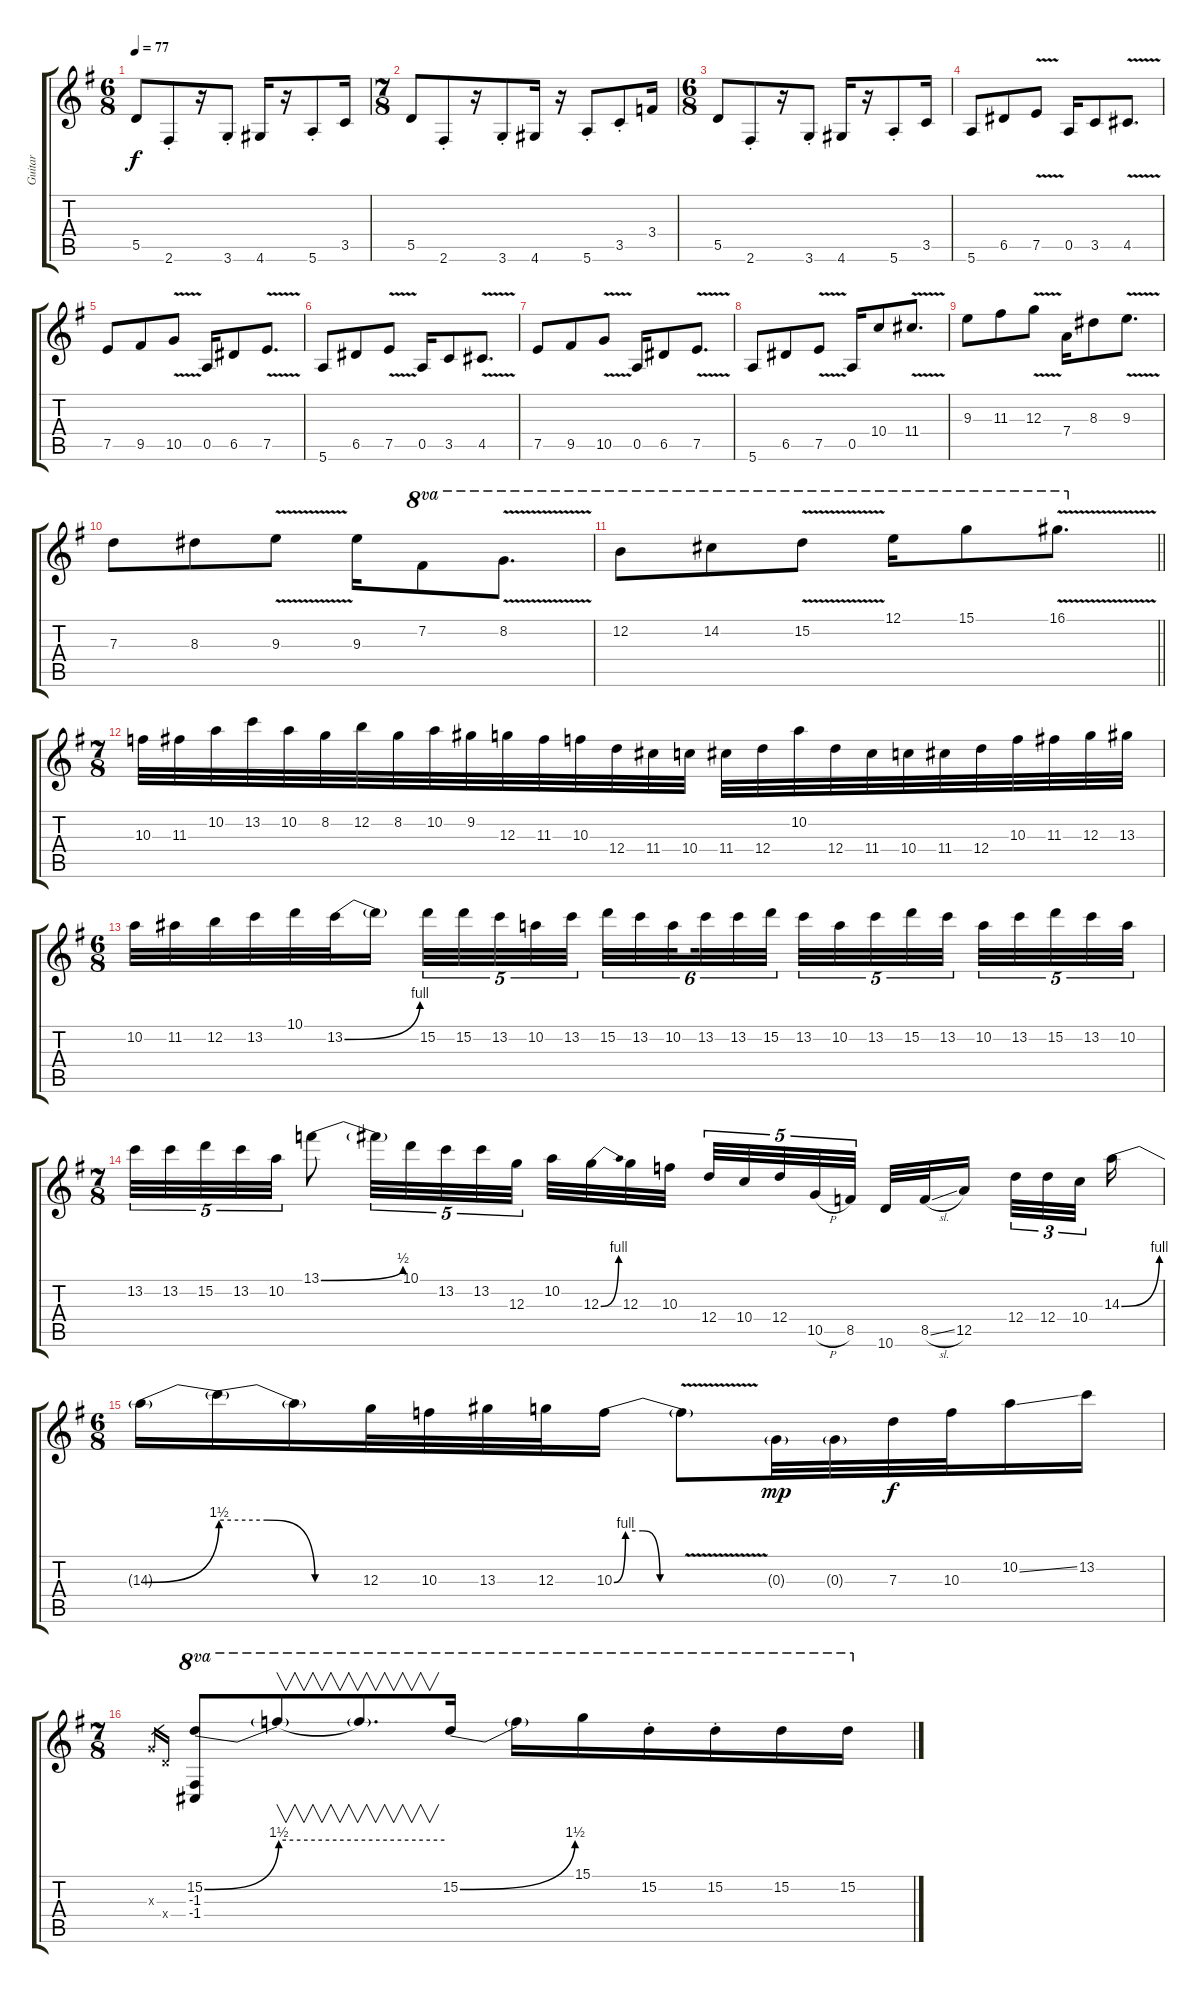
\track ("Guitar" "Guitar") {instrument distortionguitar}
\staff {score tabs}
\tuning (E4 B3 G3 D3 A2 E2) {hide}
\ts (6 8)
\tempo 77
\clef g2
\ks g
5.5.8{dy f} 2.6{st}.8 r.16 3.6{st}.8 4.6.16 r.16 5.6{st}.8 3.5.16 |
\ts (7 8)
5.5.8 2.6{st}.8 r.16 3.6{st}.8 4.6.16 r.16 5.6{st}.8 3.5{st}.8 3.4.16 |
\ts (6 8)
5.5.8 2.6{st}.8 r.16 3.6{st}.8 4.6.16 r.16 5.6{st}.8 3.5.16 |
5.6.8 6.5.8 7.5{v}.8 0.5.16 3.5.8 4.5{v}.8{d} |
7.5.8 9.5.8 10.5{v}.8 0.5.16 6.5.8 7.5{v}.8{d} |
5.6.8 6.5.8 7.5{v}.8 0.5.16 3.5.8 4.5{v}.8{d} |
7.5.8 9.5.8 10.5{v}.8 0.5.16 6.5.8 7.5{v}.8{d} |
5.6.8 6.5.8 7.5{v}.8 0.5.16 10.4.8 11.4{v}.8{d} |
9.3.8 11.3.8 12.3{v}.8 7.4.16 8.3.8 9.3{v}.8{d} |
7.3.8 8.3.8 9.3{v}.8 9.3.16 7.2.8{ot 8va} 8.2{v}.8{d ot 8va} |
\barLineRight lightlight
12.2.8{ot 8va} 14.2.8{ot 8va} 15.2{v}.8{ot 8va} 12.1.16{ot 8va} 15.1.8{ot 8va} 16.1{v}.8{d ot 8va} |
\ts (7 8)
10.3.32 11.3.32 10.2.32 13.2.32 10.2.32 8.2.32 12.2.32 8.2.32 10.2.32 9.2.32 12.3.32 11.3.32 10.3.32 12.4.32 11.4.32 10.4.32 11.4.32 12.4.32 10.2.32 12.4.32 11.4.32 10.4.32 11.4.32 12.4.32 10.3.32 11.3.32 12.3.32 13.3.32 |
\ts (6 8)
10.2.32 11.2.32 12.2.32 13.2.32 10.1.32 13.2{be (bend 0 0 60 4)}.32 13.2{t}.16{beam splitsecondary} 15.2.32{tu (5 4)} 15.2.32{tu (5 4)} 13.2.32{tu (5 4)} 10.2.32{tu (5 4)} 13.2.32{tu (5 4)} 15.2.32{tu (6 4)} 13.2.32{tu (6 4)} 10.2.32{tu (6 4) beam splitsecondary} 13.2.32{tu (6 4)} 13.2.32{tu (6 4)} 15.2.32{tu (6 4) beam splitsecondary} 13.2.32{tu (5 4)} 10.2.32{tu (5 4)} 13.2.32{tu (5 4)} 15.2.32{tu (5 4)} 13.2.32{tu (5 4) beam splitsecondary} 10.2.32{tu (5 4)} 13.2.32{tu (5 4)} 15.2.32{tu (5 4)} 13.2.32{tu (5 4)} 10.2.32{tu (5 4)} |
\ts (7 8)
13.2.32{tu (5 4)} 13.2.32{tu (5 4)} 15.2.32{tu (5 4)} 13.2.32{tu (5 4)} 10.2.32{tu (5 4)} 13.1{be (bend 0 0 60 2)}.8 13.1{t}.32{tu (5 4)} 10.1.32{tu (5 4)} 13.2.32{tu (5 4)} 13.2.32{tu (5 4)} 12.3.32{tu (5 4)} 10.2.32 12.3{be (bend 0 0 60 4)}.32 12.3.32 10.3.32 12.4.32{tu (5 4)} 10.4.32{tu (5 4)} 12.4.32{tu (5 4)} 10.5{h}.32{tu (5 4)} 8.5.32{tu (5 4)} 10.6.32 8.5{sl}.32 12.5.16 12.4.32{tu (3 2)} 12.4.32{tu (3 2)} 10.4.32{tu (3 2) beam splitsecondary} 14.3{be (bend 0 0 60 4)}.16 |
\ts (6 8)
14.3{be (bend 0 0 60 6) t}.16 14.3{be (custom 0 6 20 6 40 0 60 0) t}.16 14.3{t}.16 12.3.32 10.3.32 13.3.32 12.3.32 10.3{be (custom 0 0 10 4 25 4 40 0 60 0)}.16 10.3{v t}.8 0.3{g}.32{dy mp} 0.3{g}.32 7.3.32{dy f} 10.3.32 10.2{ss}.16 13.2.16 |
\ts (7 8)
0.3{x}.16{gr} 0.4{x}.16{gr} (15.2{be (bend 0 0 60 6)} -1.3 -1.4).8{ot 8va} 15.2{be (hold 0 6 60 6) t}.8{v ot 8va} 15.2{t}.8{v d ot 8va} 15.2{be (bend 0 0 60 6)}.16{ot 8va} 15.2{t}.16{ot 8va} 15.1.16{ot 8va} 15.2{st}.16{ot 8va} 15.2{st}.16{ot 8va} 15.2.16{ot 8va} 15.2.16{ot 8va}
